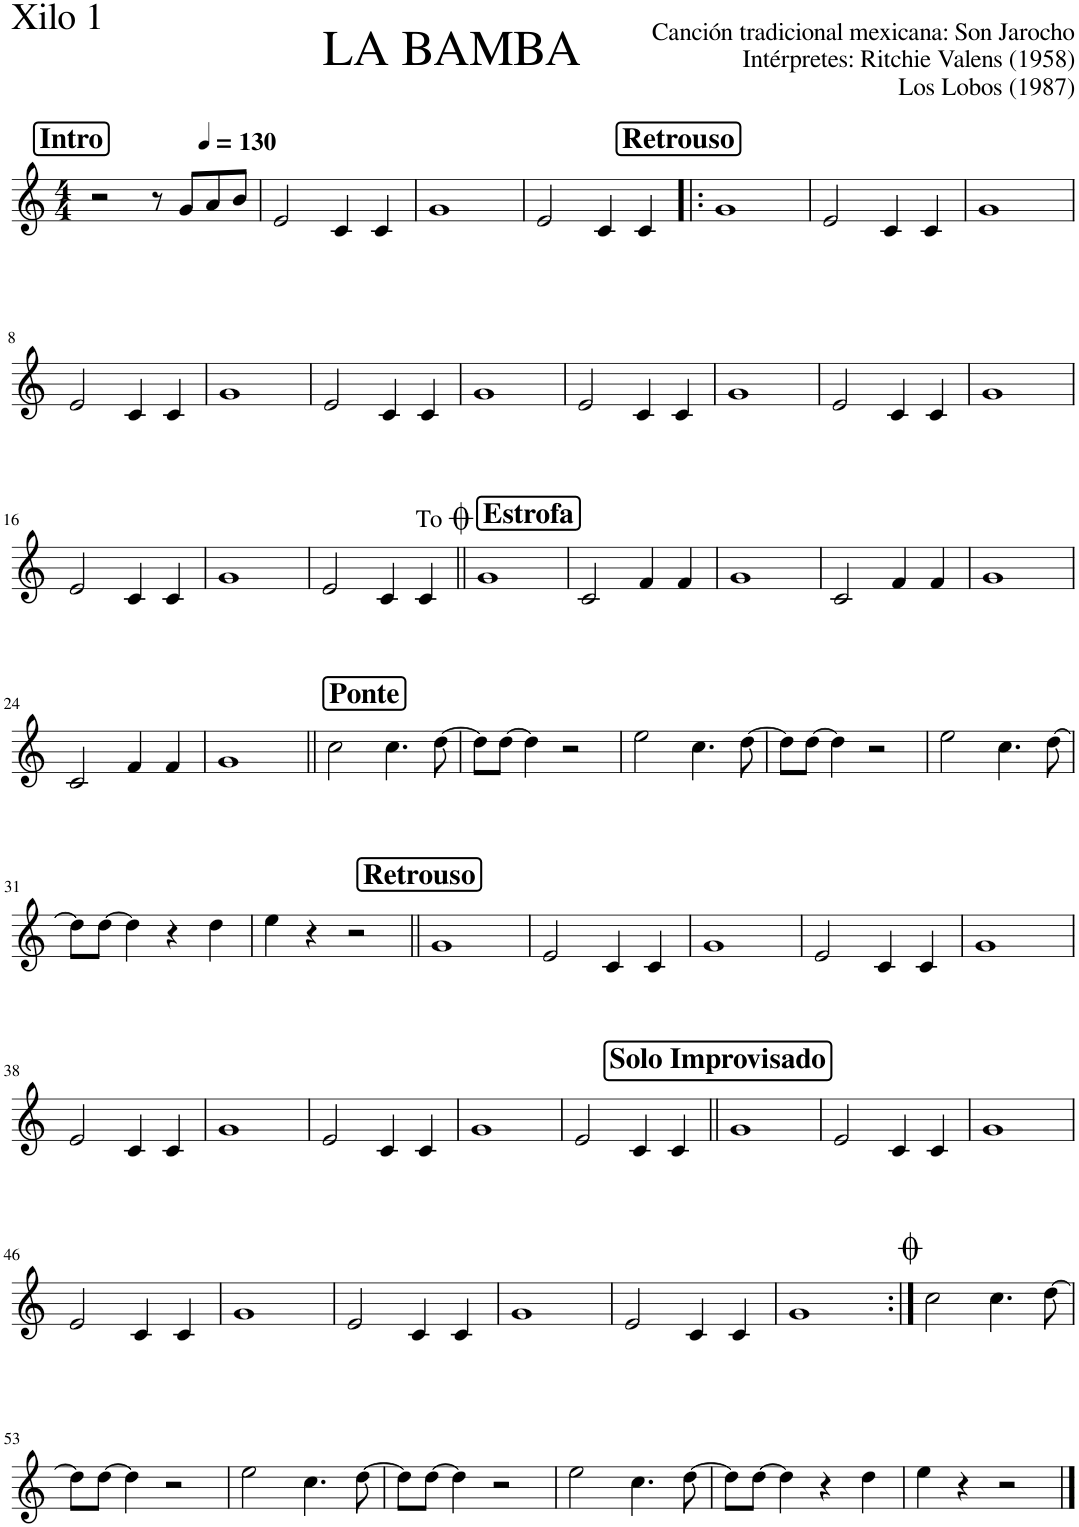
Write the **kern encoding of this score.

**kern
*part1
*staff1
*I"Xilo 1
*I'Xil.1
*clefG2
*Trd-7c-12
*k[]
*M4/4
!!LO:REH:place=s1:a:B:cj:fs=14:t=Intro
=1
2r
8r
8g/L
8a/
8b/J
=2
*MM130
2e/
4c/
4c/
=3
1g
=4
2e/
4c/
4c/
!!LO:REH:place=s1:a:B:cj:fs=14:t=Retrouso
=5!|:
1g
=6
2e/
4c/
4c/
=7
1g
!!LO:LB:g=z
=8
2e/
4c/
4c/
=9
1g
=10
2e/
4c/
4c/
=11
1g
=12
2e/
4c/
4c/
=13
1g
=14
2e/
4c/
4c/
=15
1g
!!LO:LB:g=z
=16
2e/
4c/
4c/
=17
1g
=18
2e/
4c/
4c/
!LO:TX:a:t=To <font size="20"/>
!!LO:REH:place=s1:a:B:cj:fs=14:t=Estrofa
=19||
1g
=20
2c/
4f/
4f/
=21
1g
=22
2c/
4f/
4f/
=23
1g
!!LO:LB:g=z
=24
2c/
4f/
4f/
=25
1g
!!LO:REH:place=s1:a:B:cj:fs=14:t=Ponte
=26||
2cc\
4.cc\
[8dd\
=27
8dd\L]
[8dd\J
4dd\]
2r
=28
2ee\
4.cc\
[8dd\
=29
8dd\L]
[8dd\J
4dd\]
2r
=30
2ee\
4.cc\
[8dd\
!!LO:LB:g=z
=31
8dd\L]
[8dd\J
4dd\]
4r
4dd\
=32
4ee\
4r
2r
!!LO:REH:place=s1:a:B:cj:fs=14:t=Retrouso
=33||
1g
=34
2e/
4c/
4c/
=35
1g
=36
2e/
4c/
4c/
=37
1g
!!LO:LB:g=z
=38
2e/
4c/
4c/
=39
1g
=40
2e/
4c/
4c/
=41
1g
=42
2e/
4c/
4c/
!!LO:REH:place=s1:a:B:cj:fs=14:t=Solo Improvisado
=43||
1g
=44
2e/
4c/
4c/
=45
1g
!!LO:LB:g=z
=46
2e/
4c/
4c/
=47
1g
=48
2e/
4c/
4c/
=49
1g
=50
2e/
4c/
4c/
=51
1g
=52:|!
2cc\
4.cc\
[8dd\
!!LO:LB:g=z
=53
8dd\L]
[8dd\J
4dd\]
2r
=54
2ee\
4.cc\
[8dd\
=55
8dd\L]
[8dd\J
4dd\]
2r
=56
2ee\
4.cc\
[8dd\
=57
8dd\L]
[8dd\J
4dd\]
4r
4dd\
=58
4ee\
4r
2r
==
*-
